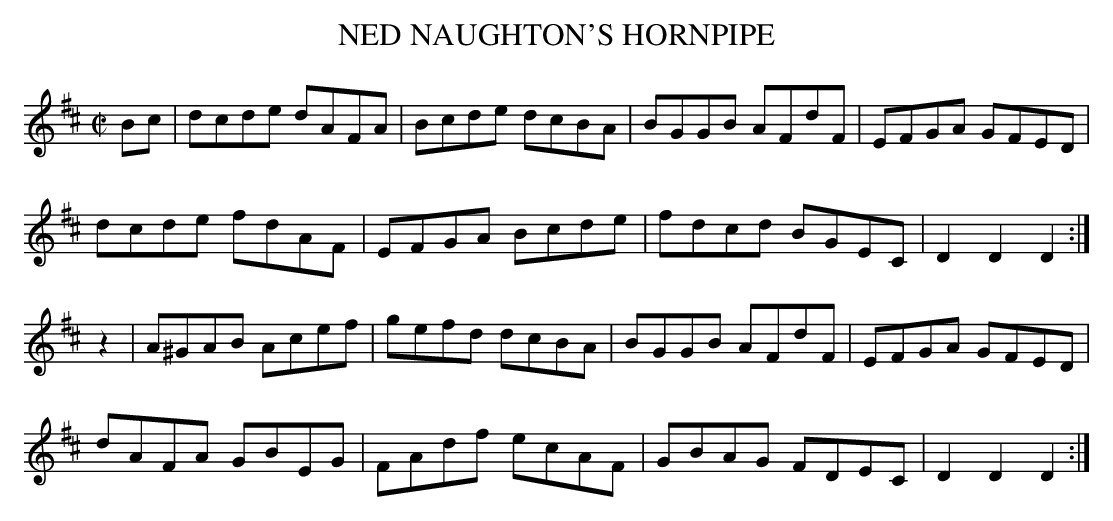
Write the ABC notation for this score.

X:1
T:NED NAUGHTON'S HORNPIPE
M:C| % source 2/4
L:1/8 % source 1/16
K:D
Bc|dcde dAFA|Bcde dcBA|BGGB AFdF|EFGA GFED|
dcde fdAF|EFGA Bcde|fdcd BGEC|D2D2 D2:|
z2|A^GAB Acef|gefd dcBA|BGGB AFdF|EFGA GFED|
dAFA GBEG|FAdf ecAF|GBAG FDEC|D2D2 D2:|
